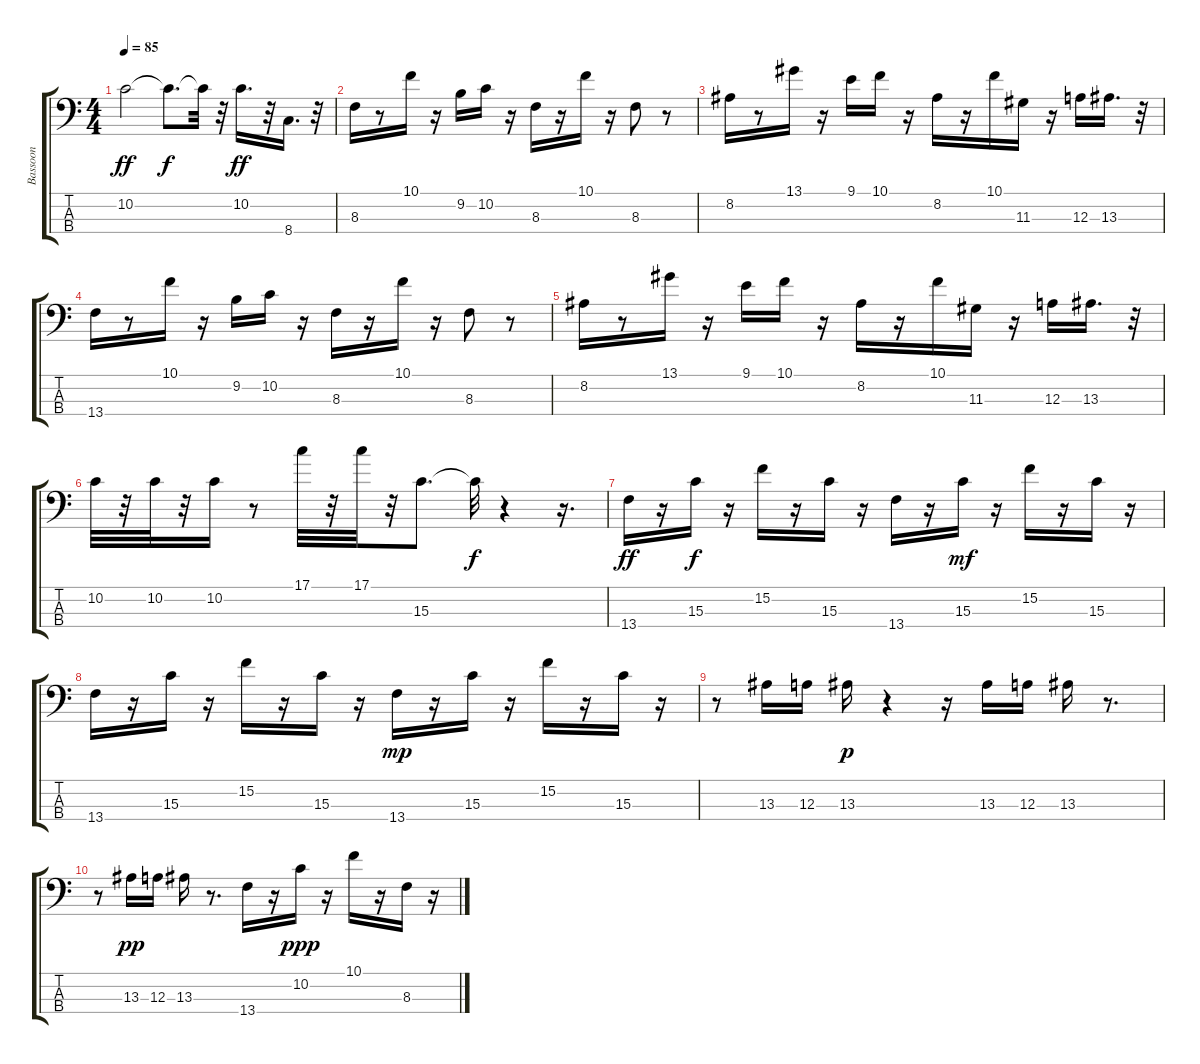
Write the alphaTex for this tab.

\track ("Bassoon" "Bassoon") {instrument electricbasspick}
\staff {score tabs}
\tuning (G2 D2 A1 E1) {hide}
\ts (4 4)
\tempo 85
\clef f4
\ks c
10.2.2{dy ff} 10.2{t}.8{d dy f} 10.2{t}.32 r.32 10.2.16{d dy ff} r.32 8.4.16{d} r.32 |
8.3.16 r.8 10.1.16 r.16 9.2.16 10.2.16 r.16 8.3.16 r.16 10.1.16 r.16 8.3.8 r.8 |
8.2.16 r.8 13.1.16 r.16 9.1.16 10.1.16 r.16 8.2.16 r.16 10.1.16 11.3.16 r.16 12.3.16 13.3.16{d} r.32 |
13.4.16 r.8 10.1.16 r.16 9.2.16 10.2.16 r.16 8.3.16 r.16 10.1.16 r.16 8.3.8 r.8 |
8.2.16 r.8 13.1.16 r.16 9.1.16 10.1.16 r.16 8.2.16 r.16 10.1.16 11.3.16 r.16 12.3.16 13.3.16{d} r.32 |
10.2.32 r.32 10.2.32 r.32 10.2.16 r.8 17.1.32 r.32 17.1.32 r.32 15.3.8{d} 15.3{t}.32{dy f} r.4 r.16{d} |
13.4.16{dy ff} r.16 15.3.16{dy f} r.16 15.2.16 r.16 15.3.16 r.16 13.4.16 r.16 15.3.16{dy mf} r.16 15.2.16 r.16 15.3.16 r.16 |
13.4.16 r.16 15.3.16 r.16 15.2.16 r.16 15.3.16 r.16 13.4.16{dy mp} r.16 15.3.16 r.16 15.2.16 r.16 15.3.16 r.16 |
r.8 13.3.16 12.3.16 13.3.16{dy p} r.4 r.16 13.3.16 12.3.16 13.3.16 r.8{d} |
r.8 13.3.16{dy pp} 12.3.16 13.3.16 r.8{d} 13.4.16 r.16 10.2.16{dy ppp} r.16 10.1.16 r.16 8.3.16 r.16
